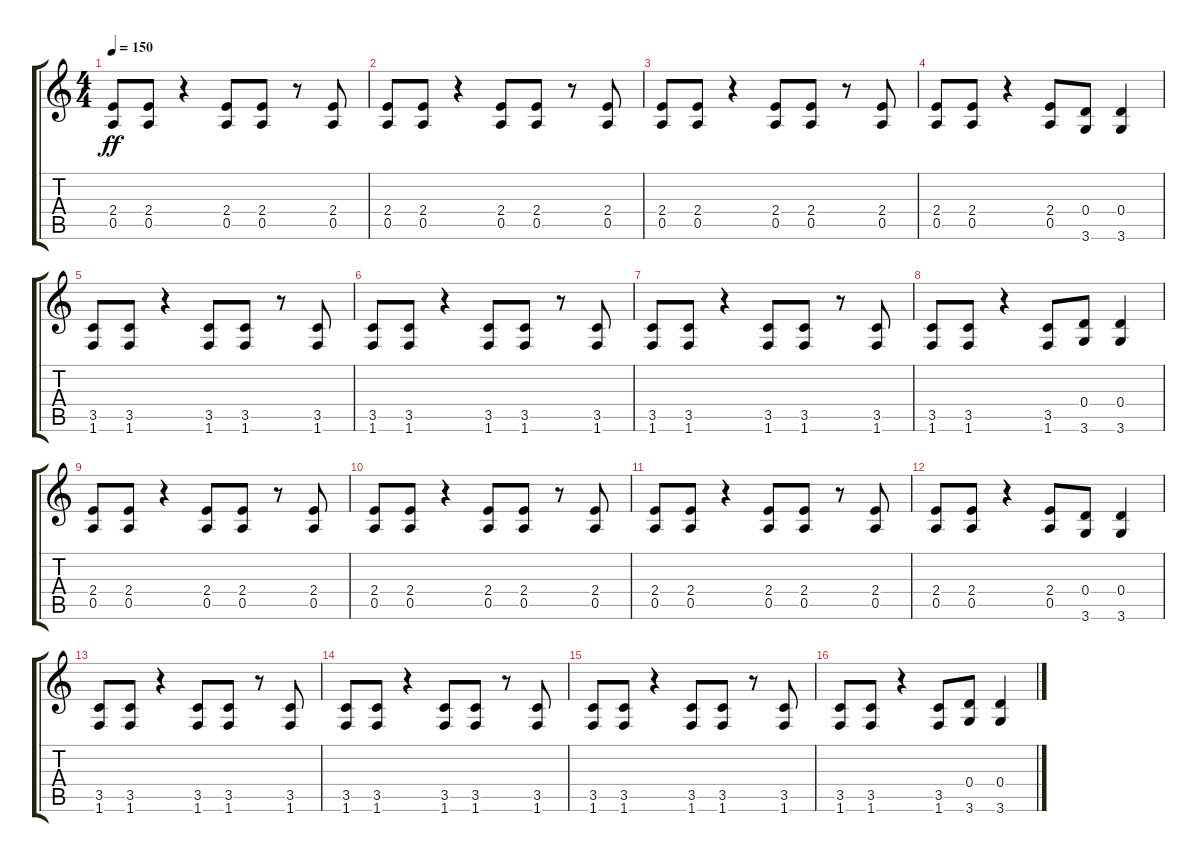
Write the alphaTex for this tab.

\track "" {instrument distortionguitar}
\staff {score tabs}
\tuning (E4 B3 G3 D3 A2 E2) {hide}
\ts (4 4)
\tempo 150
\clef g2
\ks c
(2.4 0.5).8{dy ff} (2.4 0.5).8 r.4 (2.4 0.5).8 (2.4 0.5).8 r.8 (2.4 0.5).8 |
(2.4 0.5).8 (2.4 0.5).8 r.4 (2.4 0.5).8 (2.4 0.5).8 r.8 (2.4 0.5).8 |
(2.4 0.5).8 (2.4 0.5).8 r.4 (2.4 0.5).8 (2.4 0.5).8 r.8 (2.4 0.5).8 |
(2.4 0.5).8 (2.4 0.5).8 r.4 (2.4 0.5).8 (0.4 3.6).8 (0.4 3.6).4 |
(3.5 1.6).8 (3.5 1.6).8 r.4 (3.5 1.6).8 (3.5 1.6).8 r.8 (3.5 1.6).8 |
(3.5 1.6).8 (3.5 1.6).8 r.4 (3.5 1.6).8 (3.5 1.6).8 r.8 (3.5 1.6).8 |
(3.5 1.6).8 (3.5 1.6).8 r.4 (3.5 1.6).8 (3.5 1.6).8 r.8 (3.5 1.6).8 |
(3.5 1.6).8 (3.5 1.6).8 r.4 (3.5 1.6).8 (0.4 3.6).8 (0.4 3.6).4 |
(2.4 0.5).8 (2.4 0.5).8 r.4 (2.4 0.5).8 (2.4 0.5).8 r.8 (2.4 0.5).8 |
(2.4 0.5).8 (2.4 0.5).8 r.4 (2.4 0.5).8 (2.4 0.5).8 r.8 (2.4 0.5).8 |
(2.4 0.5).8 (2.4 0.5).8 r.4 (2.4 0.5).8 (2.4 0.5).8 r.8 (2.4 0.5).8 |
(2.4 0.5).8 (2.4 0.5).8 r.4 (2.4 0.5).8 (0.4 3.6).8 (0.4 3.6).4 |
(3.5 1.6).8 (3.5 1.6).8 r.4 (3.5 1.6).8 (3.5 1.6).8 r.8 (3.5 1.6).8 |
(3.5 1.6).8 (3.5 1.6).8 r.4 (3.5 1.6).8 (3.5 1.6).8 r.8 (3.5 1.6).8 |
(3.5 1.6).8 (3.5 1.6).8 r.4 (3.5 1.6).8 (3.5 1.6).8 r.8 (3.5 1.6).8 |
(3.5 1.6).8 (3.5 1.6).8 r.4 (3.5 1.6).8 (0.4 3.6).8 (0.4 3.6).4
